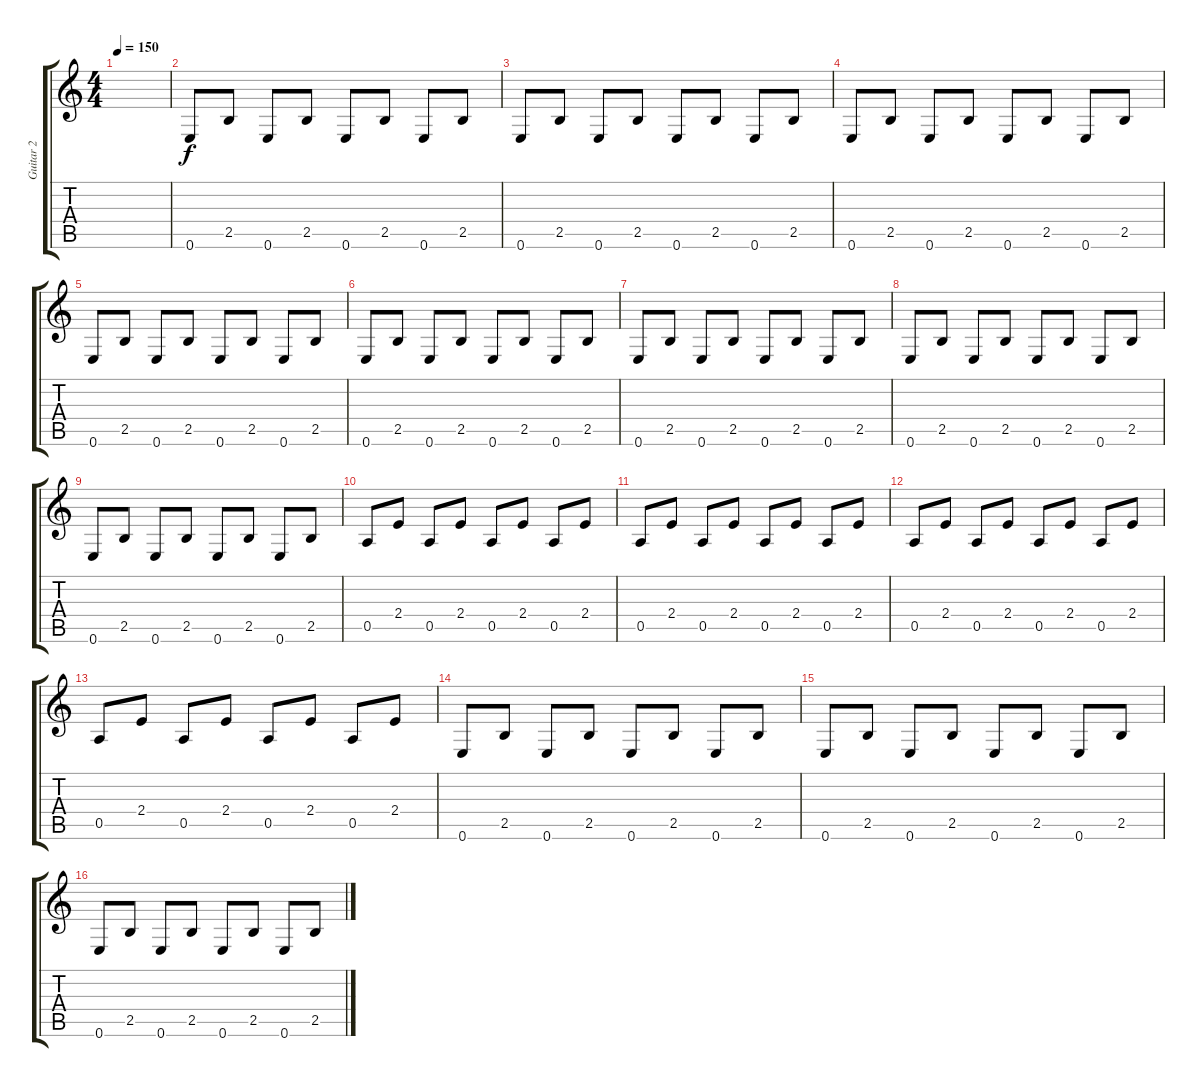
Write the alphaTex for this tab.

\track ("Guitar 2" "Guitar 2") {instrument distortionguitar}
\staff {score tabs}
\tuning (E4 B3 G3 D3 A2 E2) {hide}
\ts (4 4)
\tempo 150
\clef g2
\ks c
|
0.6.8 2.5.8 0.6.8 2.5.8 0.6.8 2.5.8 0.6.8 2.5.8 |
0.6.8 2.5.8 0.6.8 2.5.8 0.6.8 2.5.8 0.6.8 2.5.8 |
0.6.8 2.5.8 0.6.8 2.5.8 0.6.8 2.5.8 0.6.8 2.5.8 |
0.6.8 2.5.8 0.6.8 2.5.8 0.6.8 2.5.8 0.6.8 2.5.8 |
0.6.8 2.5.8 0.6.8 2.5.8 0.6.8 2.5.8 0.6.8 2.5.8 |
0.6.8 2.5.8 0.6.8 2.5.8 0.6.8 2.5.8 0.6.8 2.5.8 |
0.6.8 2.5.8 0.6.8 2.5.8 0.6.8 2.5.8 0.6.8 2.5.8 |
0.6.8 2.5.8 0.6.8 2.5.8 0.6.8 2.5.8 0.6.8 2.5.8 |
0.5.8 2.4.8 0.5.8 2.4.8 0.5.8 2.4.8 0.5.8 2.4.8 |
0.5.8 2.4.8 0.5.8 2.4.8 0.5.8 2.4.8 0.5.8 2.4.8 |
0.5.8 2.4.8 0.5.8 2.4.8 0.5.8 2.4.8 0.5.8 2.4.8 |
0.5.8 2.4.8 0.5.8 2.4.8 0.5.8 2.4.8 0.5.8 2.4.8 |
0.6.8 2.5.8 0.6.8 2.5.8 0.6.8 2.5.8 0.6.8 2.5.8 |
0.6.8 2.5.8 0.6.8 2.5.8 0.6.8 2.5.8 0.6.8 2.5.8 |
0.6.8 2.5.8 0.6.8 2.5.8 0.6.8 2.5.8 0.6.8 2.5.8
